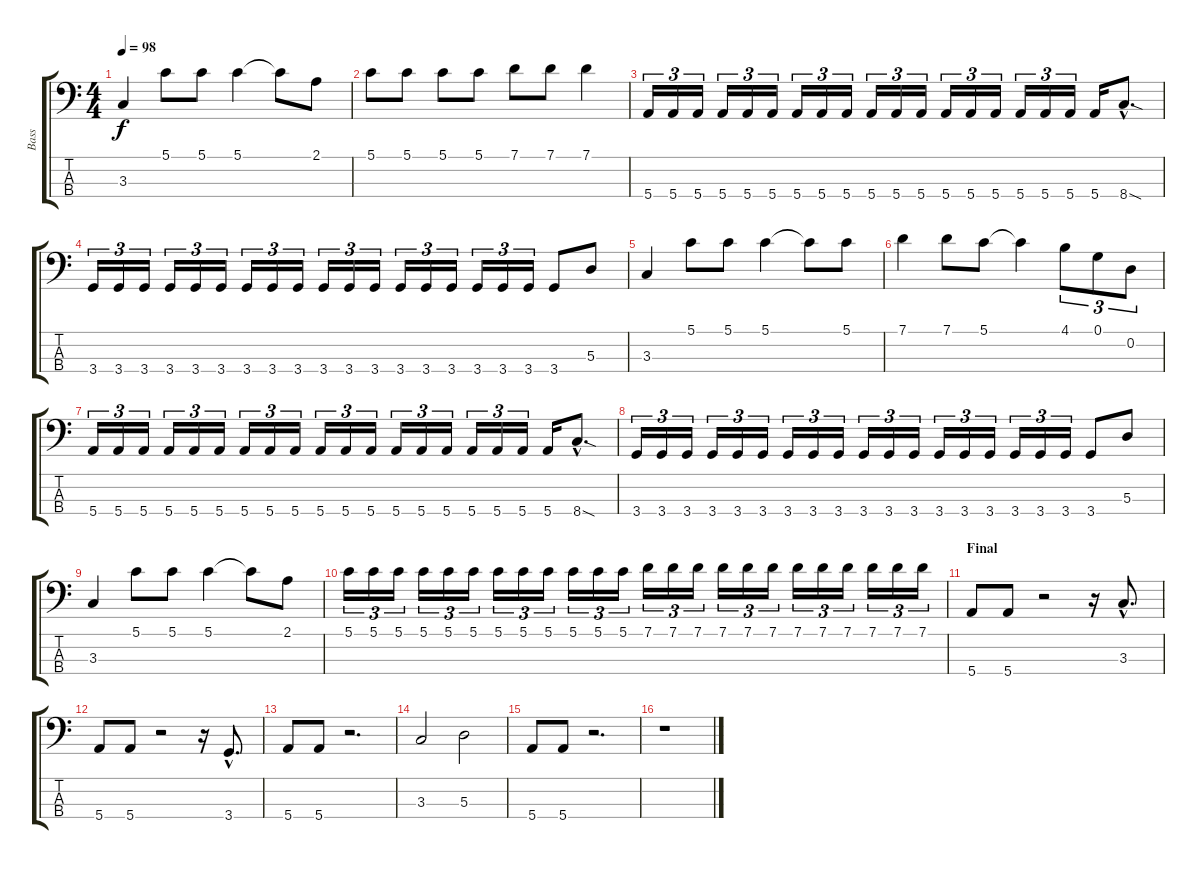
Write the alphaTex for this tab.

\track ("Bass" "Bass") {instrument electricbasspick}
\staff {score tabs}
\tuning (G2 D2 A1 E1) {hide}
\ts (4 4)
\tempo 98
\clef f4
\ks c
3.3.4{dy f} 5.1.8 5.1.8 5.1.4 5.1{t}.8 2.1.8 |
5.1.8 5.1.8 5.1.8 5.1.8 7.1.8 7.1.8 7.1.4 |
5.4.16{tu (3 2)} 5.4.16{tu (3 2)} 5.4.16{tu (3 2)} 5.4.16{tu (3 2)} 5.4.16{tu (3 2)} 5.4.16{tu (3 2)} 5.4.16{tu (3 2)} 5.4.16{tu (3 2)} 5.4.16{tu (3 2)} 5.4.16{tu (3 2)} 5.4.16{tu (3 2)} 5.4.16{tu (3 2)} 5.4.16{tu (3 2)} 5.4.16{tu (3 2)} 5.4.16{tu (3 2)} 5.4.16{tu (3 2)} 5.4.16{tu (3 2)} 5.4.16{tu (3 2)} 5.4.16 8.4{sod hac}.8{d} |
3.4.16{tu (3 2)} 3.4.16{tu (3 2)} 3.4.16{tu (3 2)} 3.4.16{tu (3 2)} 3.4.16{tu (3 2)} 3.4.16{tu (3 2)} 3.4.16{tu (3 2)} 3.4.16{tu (3 2)} 3.4.16{tu (3 2)} 3.4.16{tu (3 2)} 3.4.16{tu (3 2)} 3.4.16{tu (3 2)} 3.4.16{tu (3 2)} 3.4.16{tu (3 2)} 3.4.16{tu (3 2)} 3.4.16{tu (3 2)} 3.4.16{tu (3 2)} 3.4.16{tu (3 2)} 3.4.8 5.3.8 |
3.3.4 5.1.8 5.1.8 5.1.4 5.1{t}.8 5.1.8 |
7.1.4 7.1.8 5.1.8 5.1{t}.4 4.1.8{tu (3 2)} 0.1.8{tu (3 2)} 0.2.8{tu (3 2)} |
5.4.16{tu (3 2)} 5.4.16{tu (3 2)} 5.4.16{tu (3 2)} 5.4.16{tu (3 2)} 5.4.16{tu (3 2)} 5.4.16{tu (3 2)} 5.4.16{tu (3 2)} 5.4.16{tu (3 2)} 5.4.16{tu (3 2)} 5.4.16{tu (3 2)} 5.4.16{tu (3 2)} 5.4.16{tu (3 2)} 5.4.16{tu (3 2)} 5.4.16{tu (3 2)} 5.4.16{tu (3 2)} 5.4.16{tu (3 2)} 5.4.16{tu (3 2)} 5.4.16{tu (3 2)} 5.4.16 8.4{sod hac}.8{d} |
3.4.16{tu (3 2)} 3.4.16{tu (3 2)} 3.4.16{tu (3 2)} 3.4.16{tu (3 2)} 3.4.16{tu (3 2)} 3.4.16{tu (3 2)} 3.4.16{tu (3 2)} 3.4.16{tu (3 2)} 3.4.16{tu (3 2)} 3.4.16{tu (3 2)} 3.4.16{tu (3 2)} 3.4.16{tu (3 2)} 3.4.16{tu (3 2)} 3.4.16{tu (3 2)} 3.4.16{tu (3 2)} 3.4.16{tu (3 2)} 3.4.16{tu (3 2)} 3.4.16{tu (3 2)} 3.4.8 5.3.8 |
3.3.4 5.1.8 5.1.8 5.1.4 5.1{t}.8 2.1.8 |
5.1.16{tu (3 2)} 5.1.16{tu (3 2)} 5.1.16{tu (3 2)} 5.1.16{tu (3 2)} 5.1.16{tu (3 2)} 5.1.16{tu (3 2)} 5.1.16{tu (3 2)} 5.1.16{tu (3 2)} 5.1.16{tu (3 2)} 5.1.16{tu (3 2)} 5.1.16{tu (3 2)} 5.1.16{tu (3 2)} 7.1.16{tu (3 2)} 7.1.16{tu (3 2)} 7.1.16{tu (3 2)} 7.1.16{tu (3 2)} 7.1.16{tu (3 2)} 7.1.16{tu (3 2)} 7.1.16{tu (3 2)} 7.1.16{tu (3 2)} 7.1.16{tu (3 2)} 7.1.16{tu (3 2)} 7.1.16{tu (3 2)} 7.1.16{tu (3 2)} |
\section ("" "Final")
5.4.8 5.4.8 r.2 r.16 3.3{hac}.8{d} |
5.4.8 5.4.8 r.2 r.16 3.4{hac}.8{d} |
5.4.8 5.4.8 r.2{d} |
3.3.2 5.3.2 |
5.4.8 5.4.8 r.2{d} |
r.1
